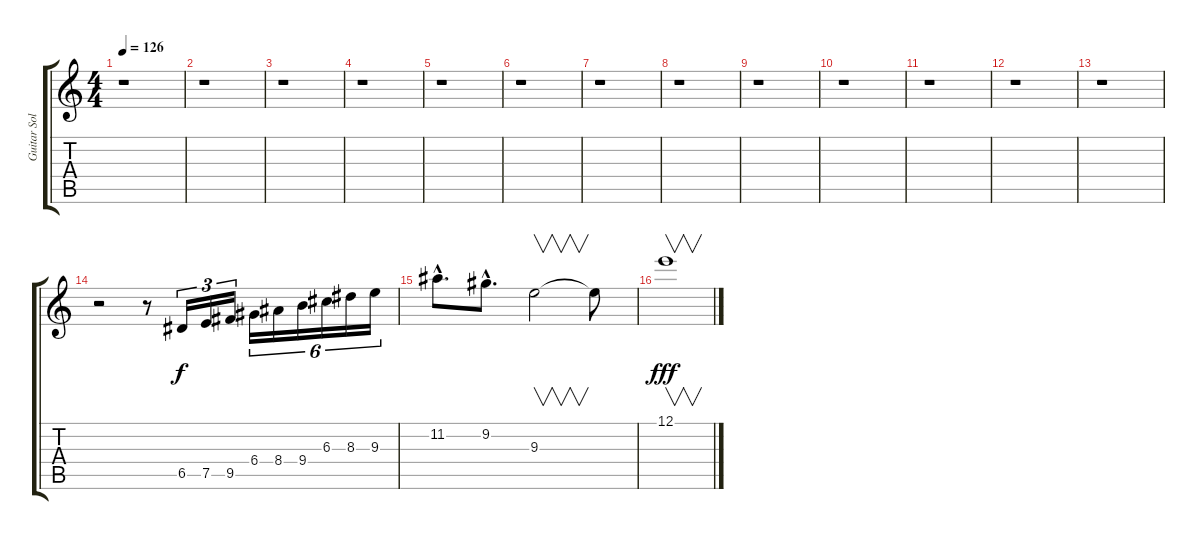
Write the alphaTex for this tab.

\track ("Guitar Solo" "Guitar Sol") {instrument distortionguitar}
\staff {score tabs}
\tuning (E4 B3 G3 D3 A2 E2) {hide}
\ts (4 4)
\tempo 126
\clef g2
\ks c
r.1{dy f} |
r.1 |
r.1 |
r.1 |
r.1 |
r.1 |
r.1 |
r.1 |
r.1 |
r.1 |
r.1 |
r.1 |
r.1 |
r.2 r.8 6.5.16{tu (3 2) volume 16 balance 8} 7.5.16{tu (3 2)} 9.5.16{tu (3 2)} 6.4.16{tu (6 4)} 8.4.16{tu (6 4)} 9.4.16{tu (6 4)} 6.3.16{tu (6 4)} 8.3.16{tu (6 4)} 9.3.16{tu (6 4)} |
11.2{hac}.8{d} 9.2{hac}.8{d} 9.3.2{v} 9.3{t}.8 |
12.1.1{v dy fff}
